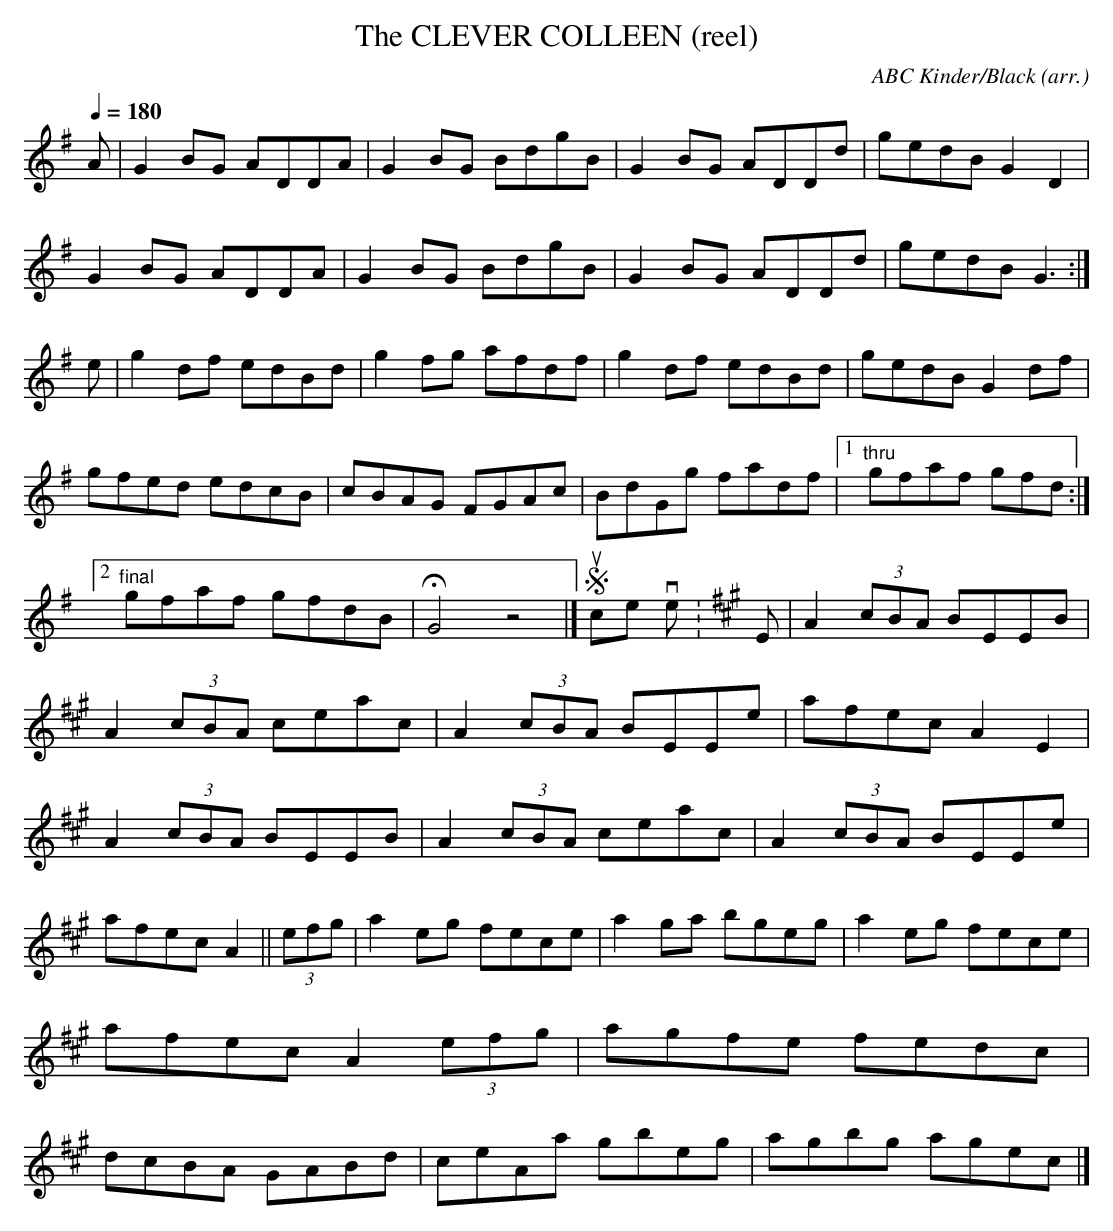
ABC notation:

X:1
T:CLEVER COLLEEN (reel), The\
C:ABC Kinder/Black (arr.)\
M:4/4\
L:1/8\
Q:1/4=180\
K:G % source key A\
A|G2BG ADDA|G2BG BdgB|G2BG ADDd|gedB G2D2|\
G2BG ADDA|G2BG BdgB|G2BG ADDd|gedB G3 :|\
e|g2df edBd|g2fg afdf|g2df edBd|gedB G2df|\
gfed edcB|cBAG FGAc|BdGg fadf|1 "thru"gfaf gfd :|\
[2 "final"gfaf gfdB|HG4z4|]\
\
Source version:\
K:A\
E|A2 (3cBA BEEB|A2 (3cBA ceac|A2 (3cBA BEEe|afec A2E2|\
A2 (3cBA BEEB|A2 (3cBA ceac|A2 (3cBA BEEe|afec A2||\
(3efg|a2eg fece|a2ga bgeg|a2eg fece|afec A2 (3efg|\
agfe fedc|dcBA GABd|ceAa gbeg|agbg agec|]\
\
\
